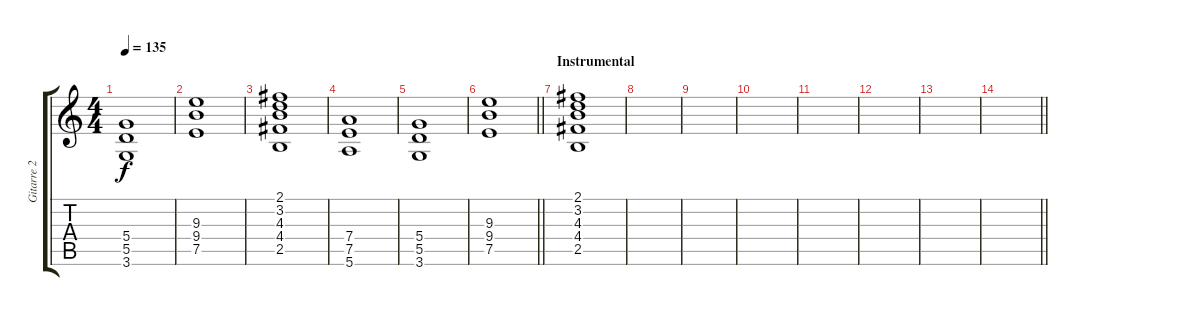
\track ("Gitarre 2" "Gitarre 2") {instrument overdrivenguitar}
\staff {score tabs}
\tuning (E4 B3 G3 D3 A2 E2) {hide}
\ts (4 4)
\tempo 135
\clef g2
\ks c
(5.4 5.5 3.6).1{dy f} |
(9.3 9.4 7.5).1 |
(2.1 3.2 4.3 4.4 2.5).1 |
(7.4 7.5 5.6).1 |
(5.4 5.5 3.6).1 |
\barLineRight lightlight
(9.3 9.4 7.5).1 |
\section ("" "Instrumental")
(2.1 3.2 4.3 4.4 2.5).1 |
|
|
|
|
|
|
\barLineRight lightlight
